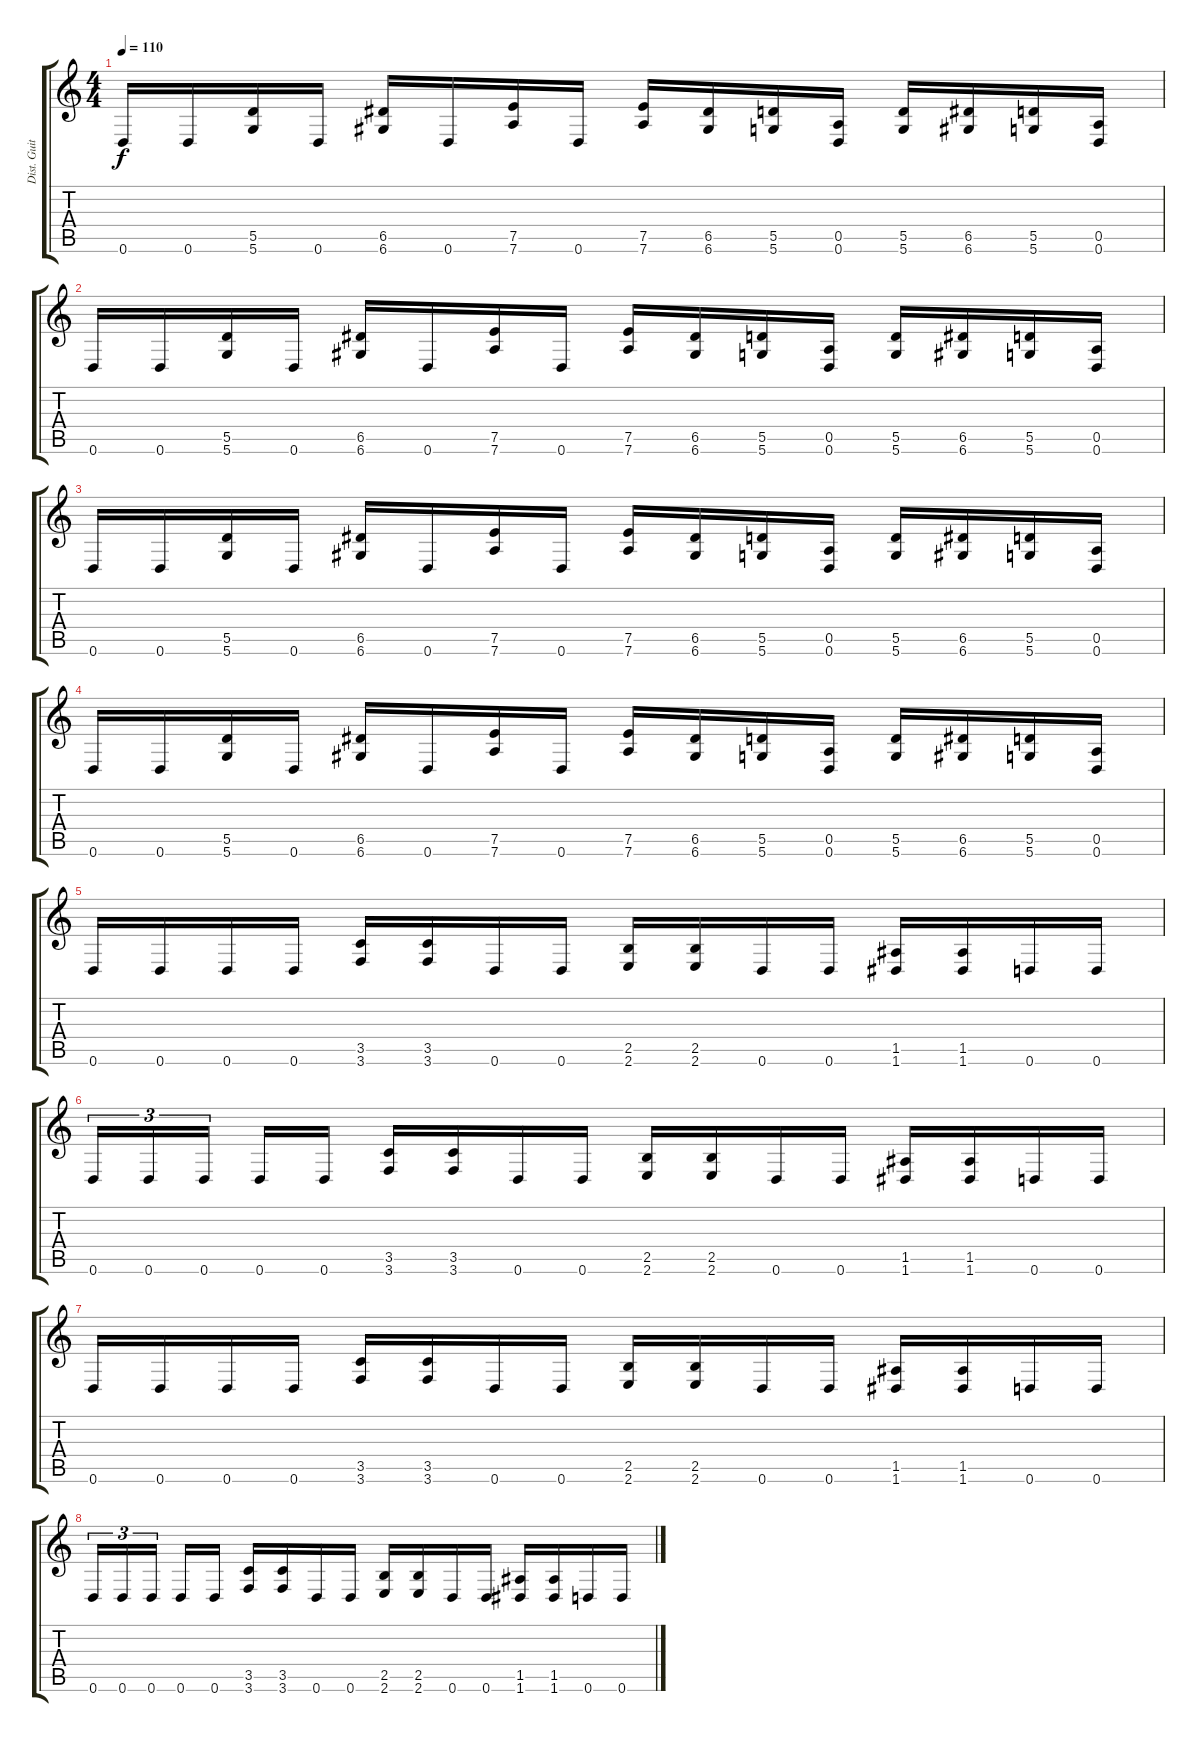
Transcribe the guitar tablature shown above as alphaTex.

\track ("Dist. Guitar/Solo Guitar" "Dist. Guit") {instrument distortionguitar}
\staff {score tabs}
\tuning (E4 B3 G3 D3 A2 D2) {hide}
\ts (4 4)
\tempo 110
\clef g2
\ks c
0.6.16{dy f} 0.6.16 (5.5 5.6).16 0.6.16 (6.5 6.6).16 0.6.16 (7.5 7.6).16 0.6.16 (7.5 7.6).16 (6.5 6.6).16 (5.5 5.6).16 (0.5 0.6).16 (5.5 5.6).16 (6.5 6.6).16 (5.5 5.6).16 (0.5 0.6).16 |
0.6.16 0.6.16 (5.5 5.6).16 0.6.16 (6.5 6.6).16 0.6.16 (7.5 7.6).16 0.6.16 (7.5 7.6).16 (6.5 6.6).16 (5.5 5.6).16 (0.5 0.6).16 (5.5 5.6).16 (6.5 6.6).16 (5.5 5.6).16 (0.5 0.6).16 |
0.6.16 0.6.16 (5.5 5.6).16 0.6.16 (6.5 6.6).16 0.6.16 (7.5 7.6).16 0.6.16 (7.5 7.6).16 (6.5 6.6).16 (5.5 5.6).16 (0.5 0.6).16 (5.5 5.6).16 (6.5 6.6).16 (5.5 5.6).16 (0.5 0.6).16 |
0.6.16 0.6.16 (5.5 5.6).16 0.6.16 (6.5 6.6).16 0.6.16 (7.5 7.6).16 0.6.16 (7.5 7.6).16 (6.5 6.6).16 (5.5 5.6).16 (0.5 0.6).16 (5.5 5.6).16 (6.5 6.6).16 (5.5 5.6).16 (0.5 0.6).16 |
0.6.16 0.6.16 0.6.16 0.6.16 (3.5 3.6).16 (3.5 3.6).16 0.6.16 0.6.16 (2.5 2.6).16 (2.5 2.6).16 0.6.16 0.6.16 (1.5 1.6).16 (1.5 1.6).16 0.6.16 0.6.16 |
0.6.16{tu (3 2)} 0.6.16{tu (3 2)} 0.6.16{tu (3 2) beam splitsecondary} 0.6.16 0.6.16 (3.5 3.6).16 (3.5 3.6).16 0.6.16 0.6.16 (2.5 2.6).16 (2.5 2.6).16 0.6.16 0.6.16 (1.5 1.6).16 (1.5 1.6).16 0.6.16 0.6.16 |
0.6.16 0.6.16 0.6.16 0.6.16 (3.5 3.6).16 (3.5 3.6).16 0.6.16 0.6.16 (2.5 2.6).16 (2.5 2.6).16 0.6.16 0.6.16 (1.5 1.6).16 (1.5 1.6).16 0.6.16 0.6.16 |
0.6.16{tu (3 2)} 0.6.16{tu (3 2)} 0.6.16{tu (3 2) beam splitsecondary} 0.6.16 0.6.16 (3.5 3.6).16 (3.5 3.6).16 0.6.16 0.6.16 (2.5 2.6).16 (2.5 2.6).16 0.6.16 0.6.16 (1.5 1.6).16 (1.5 1.6).16 0.6.16 0.6.16
